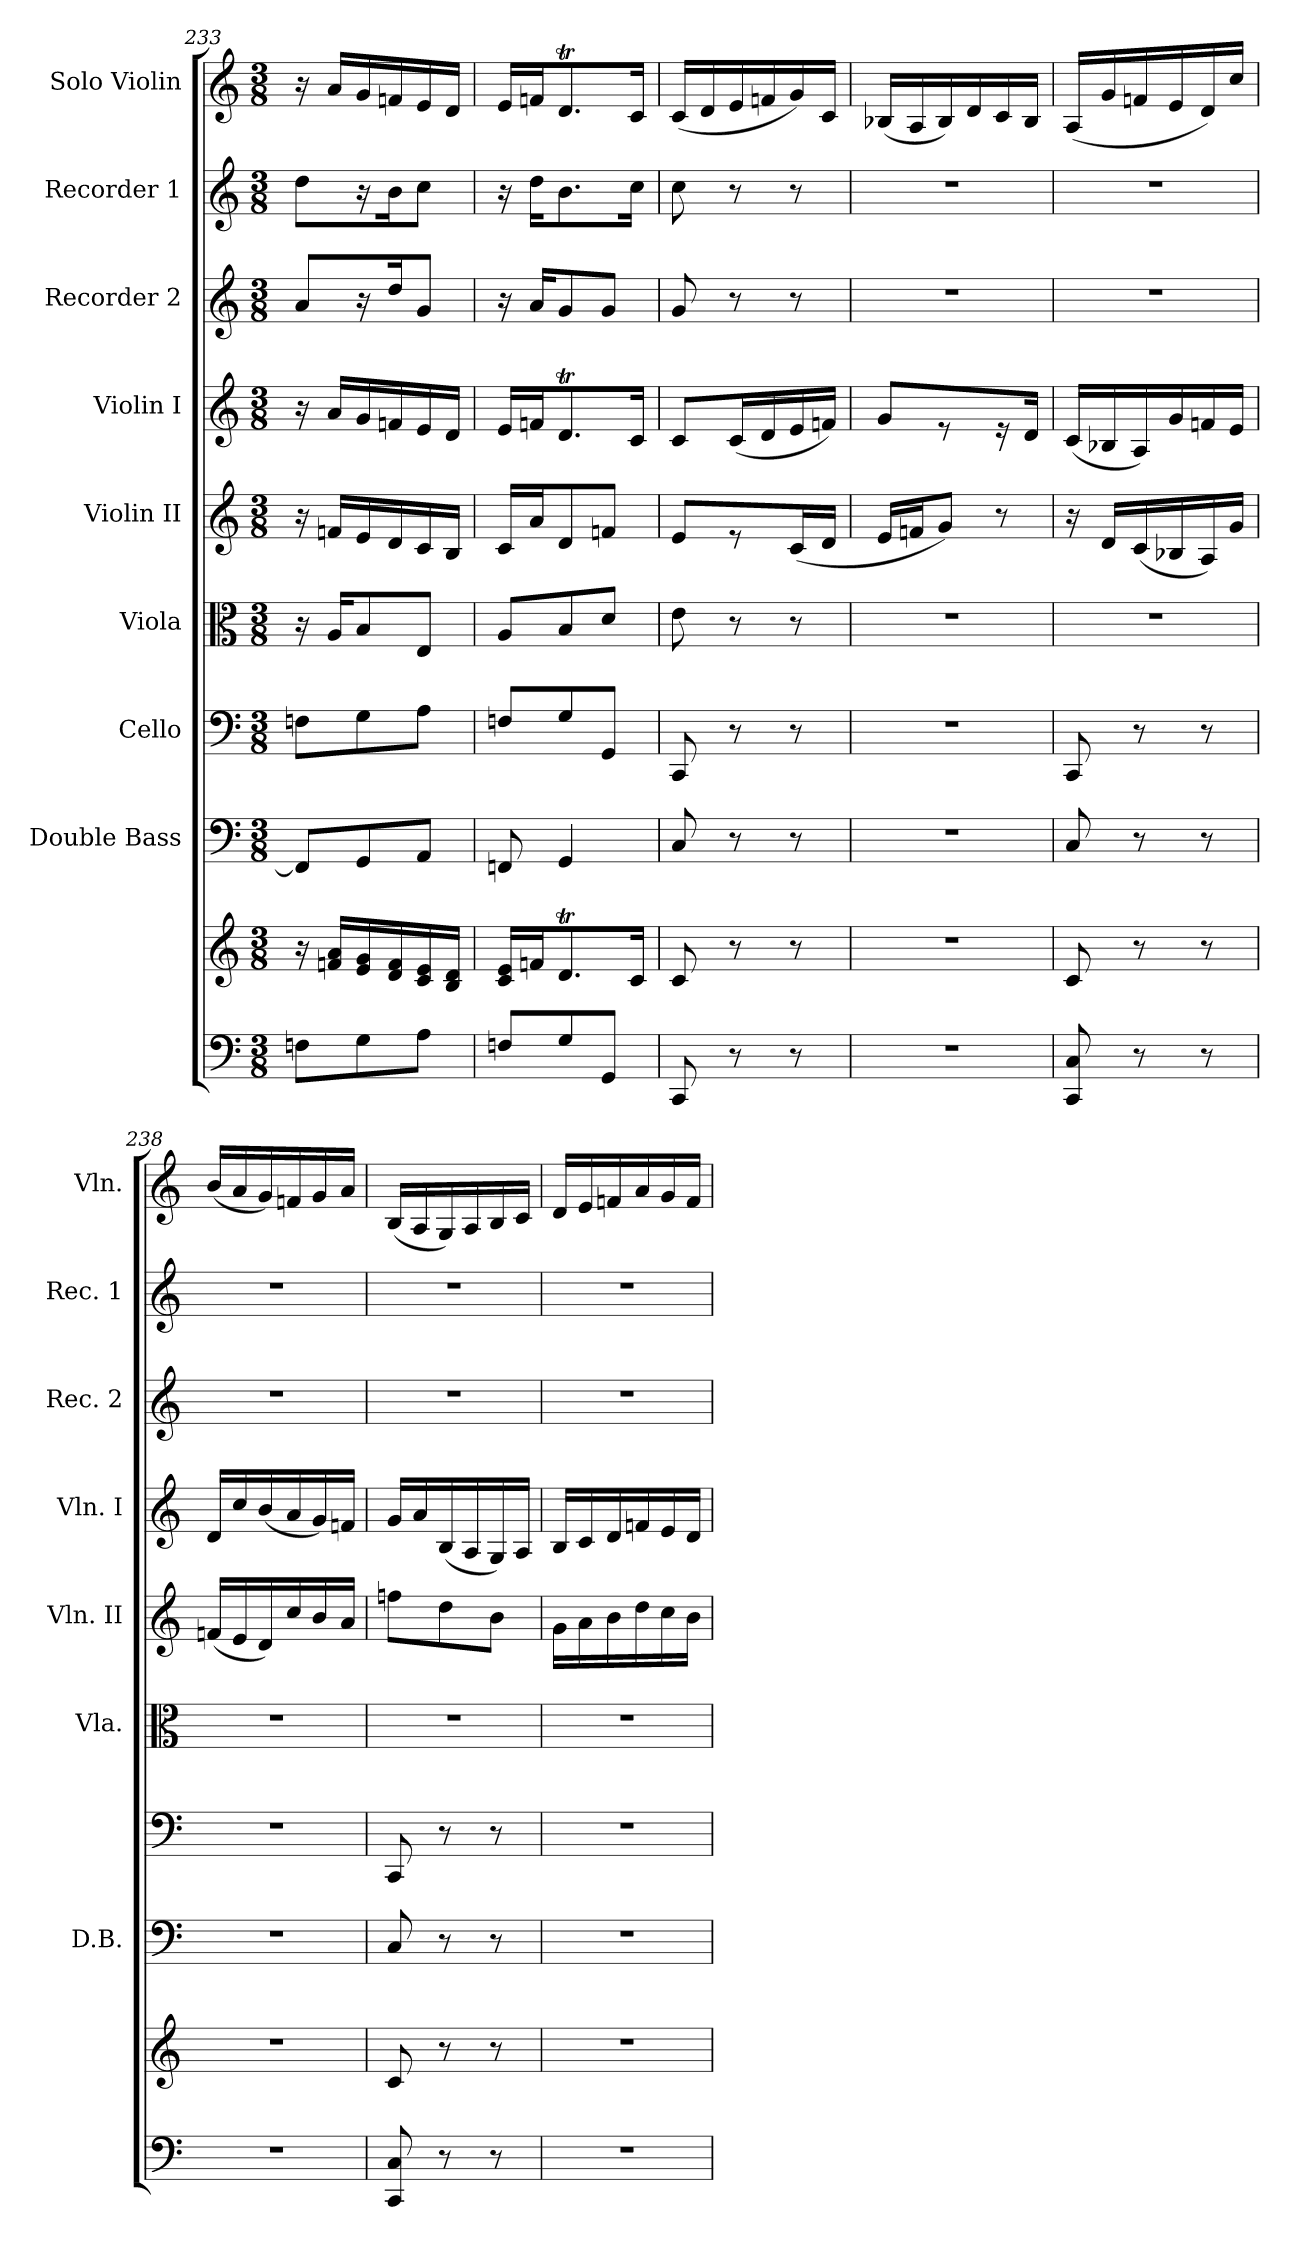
**kern	**kern	**kern	**kern	**kern	**kern	**kern	**kern	**kern	**kern
*part9	*part9	*part8	*part7	*part6	*part5	*part4	*part3	*part2	*part1
*staff10	*staff9	*staff8	*staff7	*staff6	*staff5	*staff4	*staff3	*staff2	*staff1
*	*	*I"Double Bass	*I"Cello	*I"Viola	*I"Violin II	*I"Violin I	*I"Recorder 2	*I"Recorder 1	*I"Solo Violin
*	*	*I'D.B.	*	*I'Vla.	*I'Vln. II	*I'Vln. I	*I'Rec. 2	*I'Rec. 1	*I'Vln.
*clefF4	*clefG2	*clefF4	*clefF4	*clefC3	*clefG2	*clefG2	*clefG2	*clefG2	*clefG2
*	*	*ITrd7c12	*	*	*	*	*	*	*
*M3/8	*M3/8	*M3/8	*M3/8	*M3/8	*M3/8	*M3/8	*M3/8	*M3/8	*M3/8
=233	=233	=233	=233	=233	=233	=233	=233	=233	=233
8Fn\L	16r	8FFF/L]	8Fn\L	16r	16r	16r	8a/L	8dd\L	16r
.	16fn/ 16a/LL	.	.	16A/KL	16fn/LL	16a/LL	.	.	16a/LL
8G\	16e/ 16g/	8GGG/	8G\	8B/	16e/	16g/	16r	16r	16g/
.	16d/ 16f/	.	.	.	16d/	16fn/	16dd/k	16b\k	16fn/
8A\J	16c/ 16e/	8AAA/J	8A\J	8E/J	16c/	16e/	8g/J	8cc\J	16e/
.	16B/ 16d/JJ	.	.	.	16B/JJ	16d/JJ	.	.	16d/JJ
=234	=234	=234	=234	=234	=234	=234	=234	=234	=234
8Fn/L	16c/ 16e/LL	8FFFn/	8Fn/L	8A/L	16c/LL	16e/LL	16r	16r	16e/LL
.	16fn/J	.	.	.	16a/J	16fn/J	16a/KL	16dd\KL	16fn/J
8G/	8.dT/	4GGG/	8G/	8B/	8d/	8.dT/	8g/	8.b\	8.dT/
8GG/J	.	.	8GG/J	8d/J	8fn/J	.	8g/J	.	.
.	16c/Jk	.	.	.	.	16c/Jk	.	16cc\Jk	16c/Jk
=235	=235	=235	=235	=235	=235	=235	=235	=235	=235
8CC/	8c/	8CC/	8CC/	8e\	8e/L	8c/L	8g/	8cc\	(<16c/LL
.	.	.	.	.	.	.	.	.	16d/
8r	8r	8r	8r	8r	8r	(<16c/L	8r	8r	16e/
.	.	.	.	.	.	16d/	.	.	16fn/
8r	8r	8r	8r	8r	(<16c/L	16e/	8r	8r	16g/)
.	.	.	.	.	16d/JJ	16fn/JJ)	.	.	16c/JJ
=236	=236	=236	=236	=236	=236	=236	=236	=236	=236
4.r	4.r	4.r	4.r	4.r	16e/LL	8g/L	4.r	4.r	(<16B-/LL
.	.	.	.	.	16fn/J	.	.	.	16A/
.	.	.	.	.	8g/J)	8r	.	.	16B-/)
.	.	.	.	.	.	.	.	.	16d/
.	.	.	.	.	8r	16r	.	.	16c/
.	.	.	.	.	.	16d/Jk	.	.	16B-/JJ
!!LO:LB:g=z
=237	=237	=237	=237	=237	=237	=237	=237	=237	=237
8CC/ 8C/	8c/	8CC/	8CC/	4.r	16r	(<16c/LL	4.r	4.r	(<16A/LL
.	.	.	.	.	16d/LL	16B-/	.	.	16g/
8r	8r	8r	8r	.	(<16c/	16A/)	.	.	16fn/
.	.	.	.	.	16B-/	16g/	.	.	16e/
8r	8r	8r	8r	.	16A/)	16fn/	.	.	16d/)
.	.	.	.	.	16g/JJ	16e/JJ	.	.	16cc/JJ
=238	=238	=238	=238	=238	=238	=238	=238	=238	=238
4.r	4.r	4.r	4.r	4.r	(<16fn/LL	16d/LL	4.r	4.r	(<16b/LL
.	.	.	.	.	16e/	16cc/	.	.	16a/
.	.	.	.	.	16d/)	(<16b/	.	.	16g/)
.	.	.	.	.	16cc/	16a/	.	.	16fn/
.	.	.	.	.	16b/	16g/)	.	.	16g/
.	.	.	.	.	16a/JJ	16fn/JJ	.	.	16a/JJ
=239	=239	=239	=239	=239	=239	=239	=239	=239	=239
8CC/ 8C/	8c/	8CC/	8CC/	4.r	8ffn\L	16g/LL	4.r	4.r	(<16B/LL
.	.	.	.	.	.	16a/	.	.	16A/
8r	8r	8r	8r	.	8dd\	(<16B/	.	.	16G/)
.	.	.	.	.	.	16A/	.	.	16A/
8r	8r	8r	8r	.	8b\J	16G/)	.	.	16B/
.	.	.	.	.	.	16A/JJ	.	.	16c/JJ
=240	=240	=240	=240	=240	=240	=240	=240	=240	=240
4.r	4.r	4.r	4.r	4.r	16g\LL	16B/LL	4.r	4.r	16d/LL
.	.	.	.	.	16a\	16c/	.	.	16e/
.	.	.	.	.	16b\	16d/	.	.	16fn/
.	.	.	.	.	16dd\	16fn/	.	.	16a/
.	.	.	.	.	16cc\	16e/	.	.	16g/
.	.	.	.	.	16b\JJ	16d/JJ	.	.	16f/JJ
=	=	=	=	=	=	=	=	=	=
*-	*-	*-	*-	*-	*-	*-	*-	*-	*-
